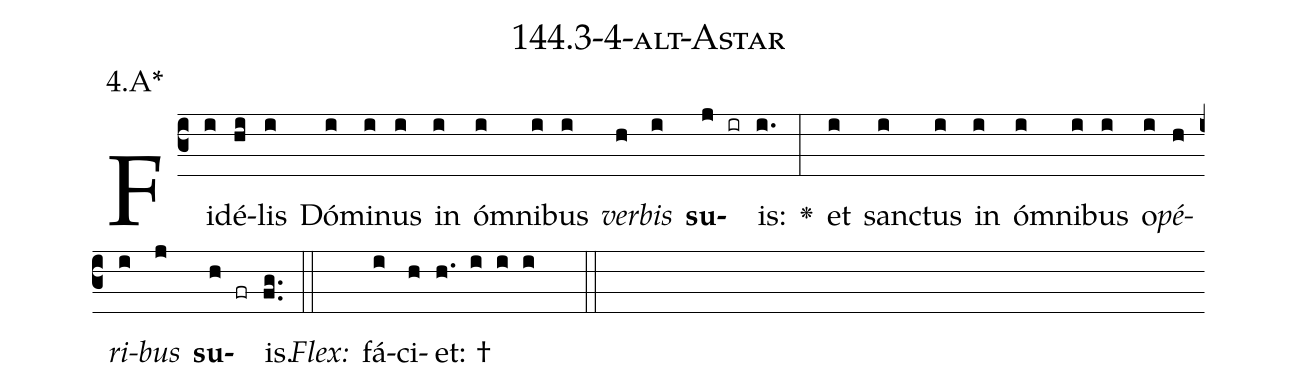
name: 144.3-4-alt-Astar;
annotation: 4.A*;
%%
(c3)Fi(i)dé(hi)lis(i) Dó(i)mi(i)nus(i) in(i) óm(i)ni(i)bus(i) <i>ver</i>(h)<i>bis</i>(i) <b>su</b>(j ir)is:(i.) <v>\greheightstar</v>(:) et(i) sanc(i)tus(i) in(i) óm(i)ni(i)bus(i) o(i)<i>pé</i>(h)<i>ri</i>(i)<i>bus</i>(j) <b>su</b>(h fr)is.(fg..) (::)
<i>Flex:</i>()  fá(i)ci(h)et: †(h. i i i  ::)

%E(i) u(h) o(i) u(j) a(h) e.(fg..) (::)
